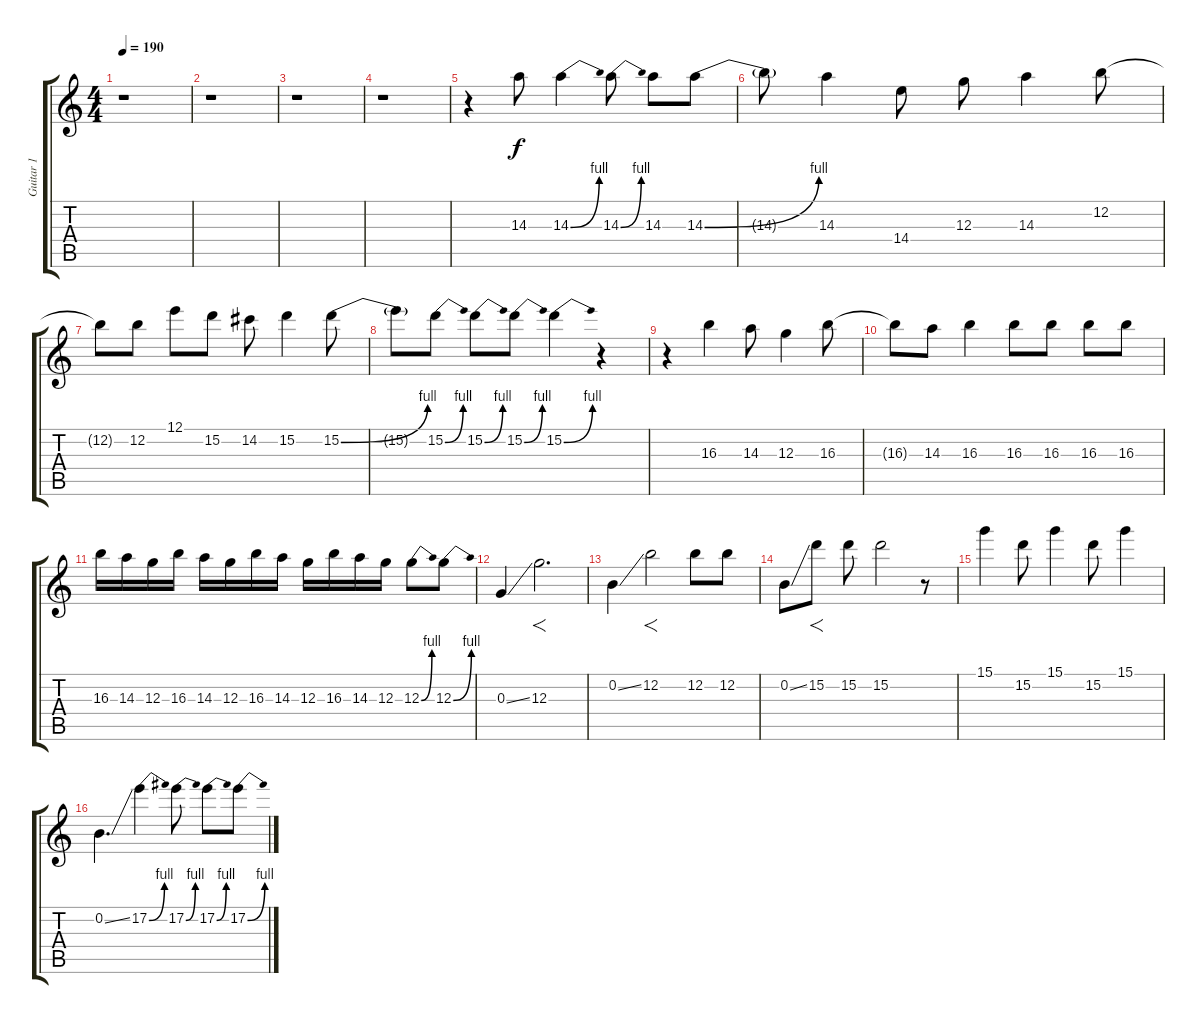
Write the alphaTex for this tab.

\track ("Guitar 1" "Guitar 1") {instrument overdrivenguitar}
\staff {score tabs}
\tuning (E4 B3 G3 D3 A2 E2) {hide}
\ts (4 4)
\tempo 190
\clef g2
\ks c
r.1{dy f} |
r.1 |
r.1 |
r.1 |
r.4 14.3.8 14.3{be (bend 0 0 60 4)}.4 14.3{be (bend 0 0 60 4)}.8 14.3.8 14.3{be (bend 0 0 60 4)}.8 |
14.3{t}.8 14.3.4 14.4.8 12.3.8 14.3.4 12.2.8 |
12.2{t}.8 12.2.8 12.1.8 15.2.8 14.2.8 15.2.4 15.2{be (bend 0 0 60 4)}.8 |
15.2{t}.8 15.2{be (bend 0 0 60 4)}.8 15.2{be (bend 0 0 60 4)}.8 15.2{be (bend 0 0 60 4)}.8 15.2{be (bend 0 0 60 4)}.4 r.4 |
r.4 16.3.4 14.3.8 12.3.4 16.3.8 |
16.3{t}.8 14.3.8 16.3.4 16.3.8 16.3.8 16.3.8 16.3.8 |
16.3.16 14.3.16 12.3.16 16.3.16 14.3.16 12.3.16 16.3.16 14.3.16 12.3.16 16.3.16 14.3.16 12.3.16 12.3{be (bend 0 0 60 4)}.8 12.3{be (bend 0 0 60 4)}.8 |
0.3{ss}.4 12.3.2{f d} |
0.2{ss}.4 12.2.2{f} 12.2.8 12.2.8 |
0.2{ss}.8 15.2.8{f} 15.2.8 15.2.2 r.8 |
15.1.4 15.2.8 15.1.4 15.2.8 15.1.4 |
0.2{ss}.4{d} 17.2{be (bend 0 0 60 4)}.4 17.2{be (bend 0 0 60 4)}.8 17.2{be (bend 0 0 60 4)}.8 17.2{be (bend 0 0 60 4)}.8
